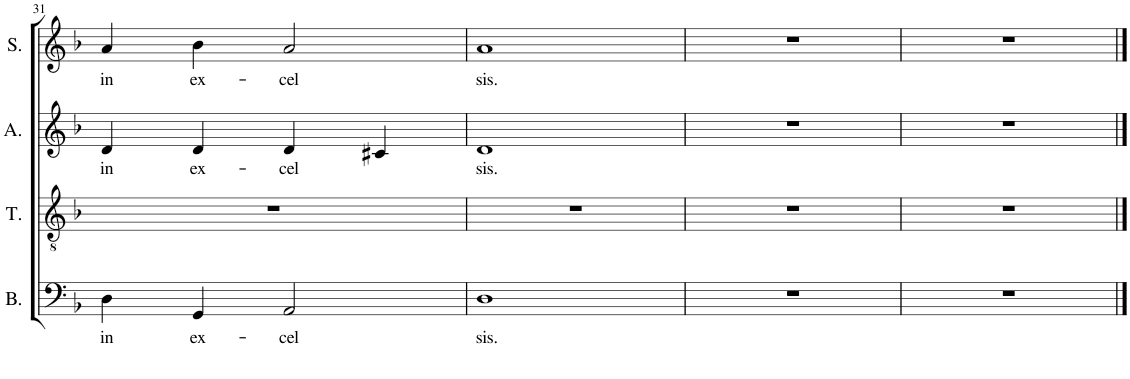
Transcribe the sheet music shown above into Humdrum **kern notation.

**kern	**text	**kern	**kern	**text	**kern	**text
*part4	*part4	*part3	*part2	*part2	*part1	*part1
*staff4	*staff4	*staff3	*staff2	*staff2	*staff1	*staff1
*I"Bass	*	*I"Tenor	*I"Alto	*	*I"Soprano	*
*I'B.	*	*I'T.	*I'A.	*	*I'S.	*
!!LO:PB:g=z
*clefF4	*	*clefGv2	*clefG2	*	*clefG2	*
*k[b-]	*	*k[b-]	*k[b-]	*	*k[b-]	*
*M4/4	*	*M4/4	*M4/4	*	*M4/4	*
*met(c)	*	*met(c)	*met(c)	*	*met(c)	*
=31	=31	=31	=31	=31	=31	=31
!	!LO:LY:b	!	!	!LO:LY:b	!	!LO:LY:b
4D\	in	1r	4d/	in	4a/	in
!	!LO:LY:b	!	!	!LO:LY:b	!	!LO:LY:b
4GG/	ex-	.	4d/	ex-	4b-\	ex-
!	!LO:LY:b	!	!	!LO:LY:b	!	!LO:LY:b
2AA/	-cel	.	4d/	-cel	2a/	-cel
.	.	.	4c#X/	.	.	.
=32	=32	=32	=32	=32	=32	=32
!	!LO:LY:b	!	!	!LO:LY:b	!	!LO:LY:b
1D	sis.	1r	1d	sis.	1a	sis.
=33	=33	=33	=33	=33	=33	=33
1r	.	1r	1r	.	1r	.
=34	=34	=34	=34	=34	=34	=34
1r	.	1r	1r	.	1r	.
==	==	==	==	==	==	==
*-	*-	*-	*-	*-	*-	*-
